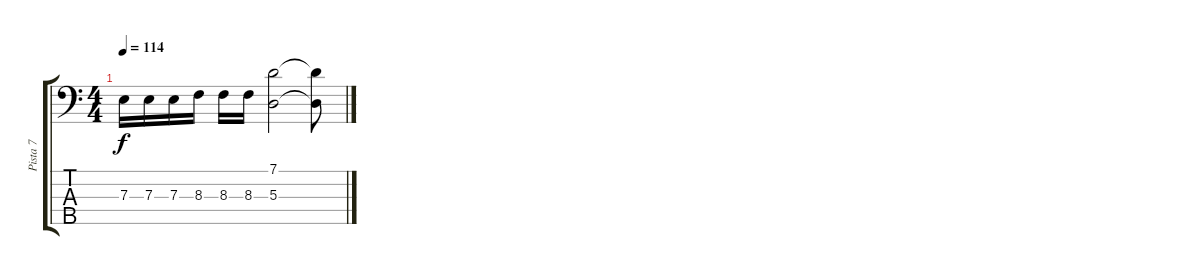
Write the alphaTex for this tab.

\track ("Pista 7" "Pista 7") {instrument electricbassfinger}
\staff {score tabs}
\tuning (G2 D2 A1 E1 B0) {hide}
\ts (4 4)
\tempo 114
\clef f4
\ks c
7.3.16{dy f} 7.3.16 7.3.16 8.3.16 8.3.16 8.3.16 (7.1 5.3).2 (7.1{t} 5.3{t}).8
